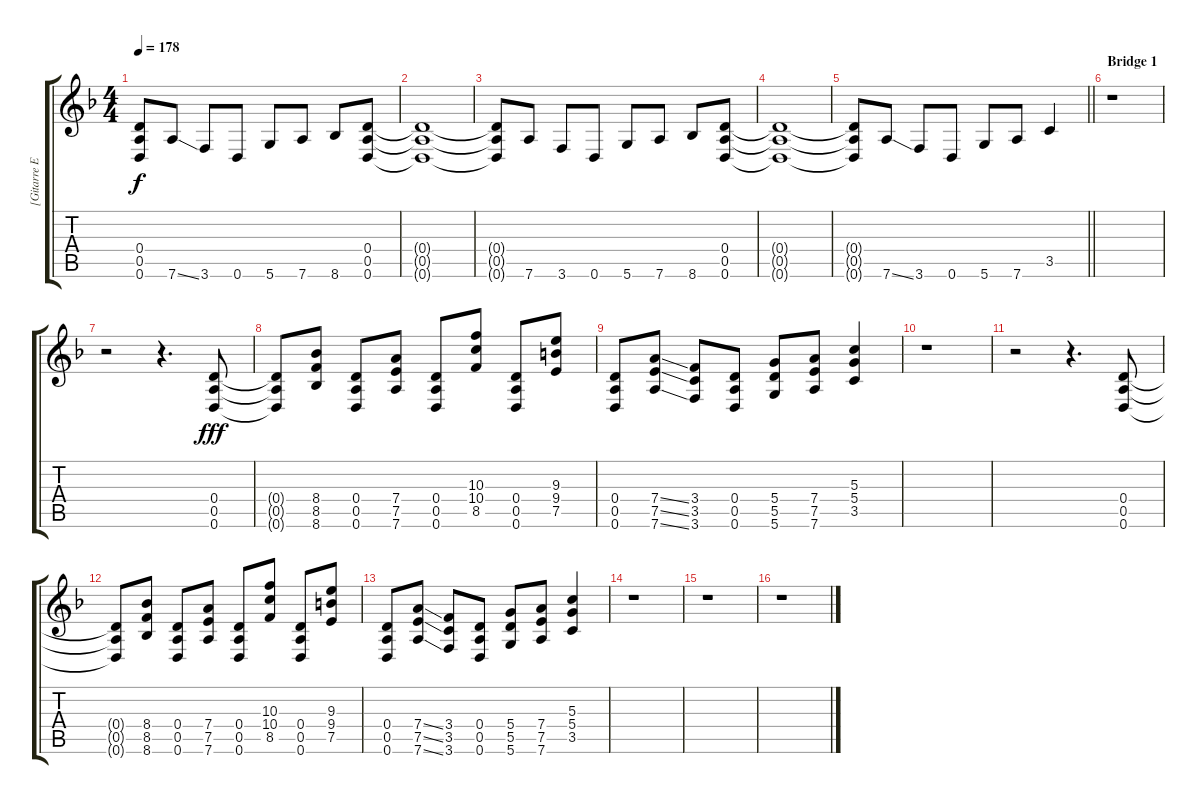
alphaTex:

\track ("[Gitarre Effekt]" "[Gitarre E") {instrument distortionguitar}
\staff {score tabs}
\tuning (E4 B3 G3 D3 A2 D2) {hide}
\ts (4 4)
\tempo 178
\clef g2
\ks dminor
(0.4{t} 0.5{t} 0.6{t}).8{dy f} 7.6{ss}.8 3.6.8 0.6.8 5.6.8 7.6.8 8.6.8 (0.4 0.5 0.6).8 |
(0.4{t} 0.5{t} 0.6{t}).1 |
(0.4{t} 0.5{t} 0.6{t}).8 7.6.8 3.6.8 0.6.8 5.6.8 7.6.8 8.6.8 (0.4 0.5 0.6).8 |
(0.4{t} 0.5{t} 0.6{t}).1 |
\barLineRight lightlight
(0.4{t} 0.5{t} 0.6{t}).8 7.6{ss}.8 3.6.8 0.6.8 5.6.8 7.6.8 3.5.4 |
\section ("" "Bridge 1")
r.1 |
r.2 r.4{d} (0.4 0.5 0.6).8{dy fff} |
(0.4{t} 0.5{t} 0.6{t}).8 (8.4 8.5 8.6).8 (0.4 0.5 0.6).8 (7.4 7.5 7.6).8 (0.4 0.5 0.6).8 (10.3 10.4 8.5).8 (0.4 0.5 0.6).8 (9.3 9.4 7.5).8 |
(0.4 0.5 0.6).8 (7.4{ss} 7.5{ss} 7.6{ss}).8 (3.4 3.5 3.6).8 (0.4 0.5 0.6).8 (5.4 5.5 5.6).8 (7.4 7.5 7.6).8 (5.3 5.4 3.5).4 |
r.1 |
r.2 r.4{d} (0.4 0.5 0.6).8 |
(0.4{t} 0.5{t} 0.6{t}).8 (8.4 8.5 8.6).8 (0.4 0.5 0.6).8 (7.4 7.5 7.6).8 (0.4 0.5 0.6).8 (10.3 10.4 8.5).8 (0.4 0.5 0.6).8 (9.3 9.4 7.5).8 |
(0.4 0.5 0.6).8 (7.4{ss} 7.5{ss} 7.6{ss}).8 (3.4 3.5 3.6).8 (0.4 0.5 0.6).8 (5.4 5.5 5.6).8 (7.4 7.5 7.6).8 (5.3 5.4 3.5).4 |
r.1 |
r.1 |
r.1
